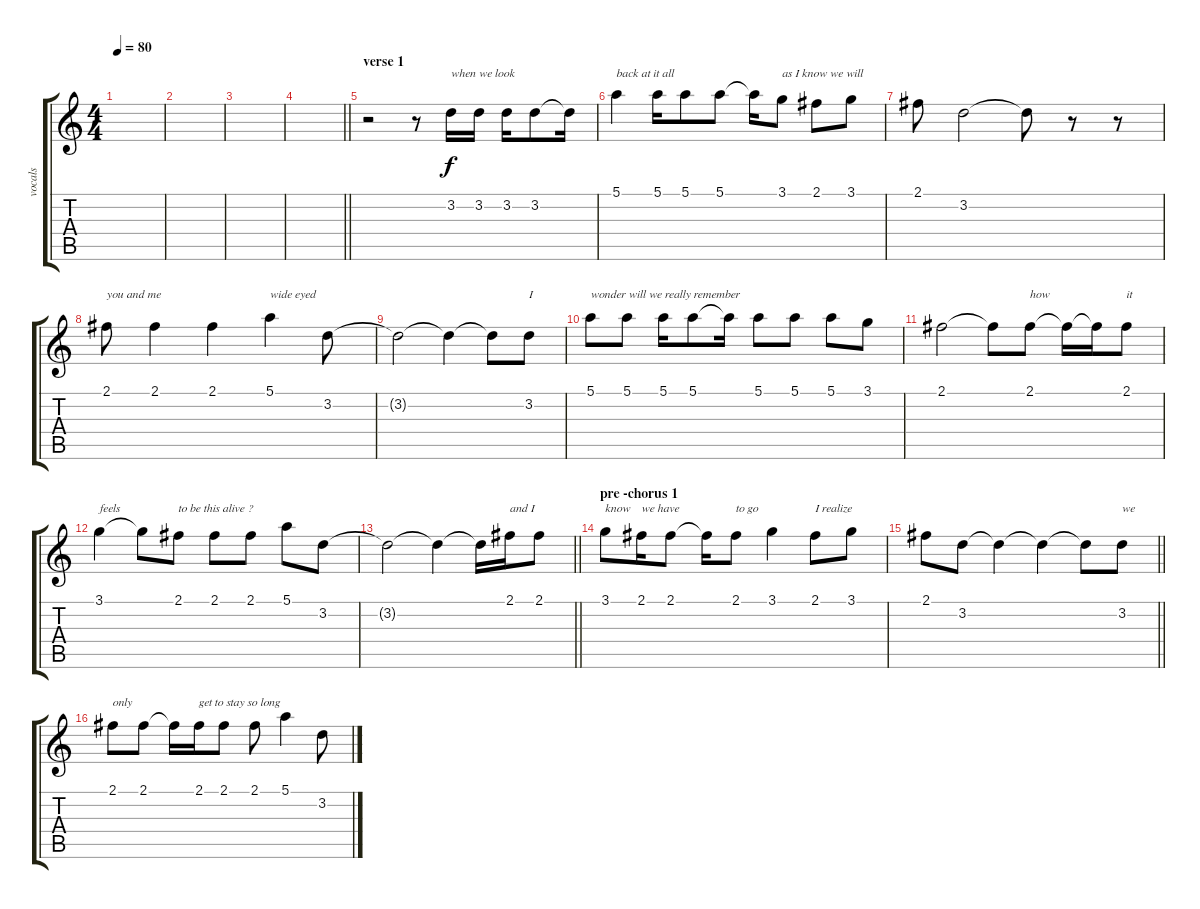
\track ("vocals" "vocals") {instrument electricguitarjazz}
\staff {score tabs}
\tuning (E4 B3 G3 D3 A2 E2) {hide}
\ts (4 4)
\tempo 80
\clef g2
\ks c
|
|
|
\barLineRight lightlight
|
\section ("" "verse 1")
r.2 r.8 3.2.16{txt "when we look"} 3.2.16 3.2.16 3.2.8 3.2{t}.16 |
5.1.4{txt "back at it all"} 5.1.16 5.1.8 5.1.8 5.1{t}.16 3.1.8{txt "as I know we will"} 2.1.8 3.1.8 |
2.1.8 3.2.2 3.2{t}.8 r.8 r.8 |
2.1.8{txt "you and me"} 2.1.4 2.1.4 5.1.4{txt "wide eyed"} 3.2.8 |
3.2{t}.2 3.2{t}.4 3.2{t}.8 3.2.8{txt "I"} |
5.1.8{txt "wonder will we really remember"} 5.1.8 5.1.16 5.1.8 5.1{t}.16 5.1.8 5.1.8 5.1.8 3.1.8 |
2.1.2 2.1{t}.8 2.1.8{txt "how"} 2.1{t}.16 2.1{t}.16 2.1.8{txt "it"} |
3.1.4{txt "feels"} 3.1{t}.8 2.1.8{txt "to be this alive ?"} 2.1.8 2.1.8 5.1.8 3.2.8 |
\barLineRight lightlight
3.2{t}.2 3.2{t}.4 3.2{t}.16 2.1.16{txt "and I "} 2.1.8 |
\section ("" "pre -chorus 1")
3.1.8{txt "know"} 2.1.16{txt "we have"} 2.1.8 2.1{t}.16 2.1.8{txt "to go"} 3.1.4 2.1.8{txt "I realize"} 3.1.8 |
\barLineRight lightlight
2.1.8 3.2.8 3.2{t}.4 3.2{t}.4 3.2{t}.8 3.2.8{txt "we"} |
2.1.8{txt "only "} 2.1.8 2.1{t}.16 2.1.16{txt "get to stay so long"} 2.1.8 2.1.8 5.1.4 3.2.8
